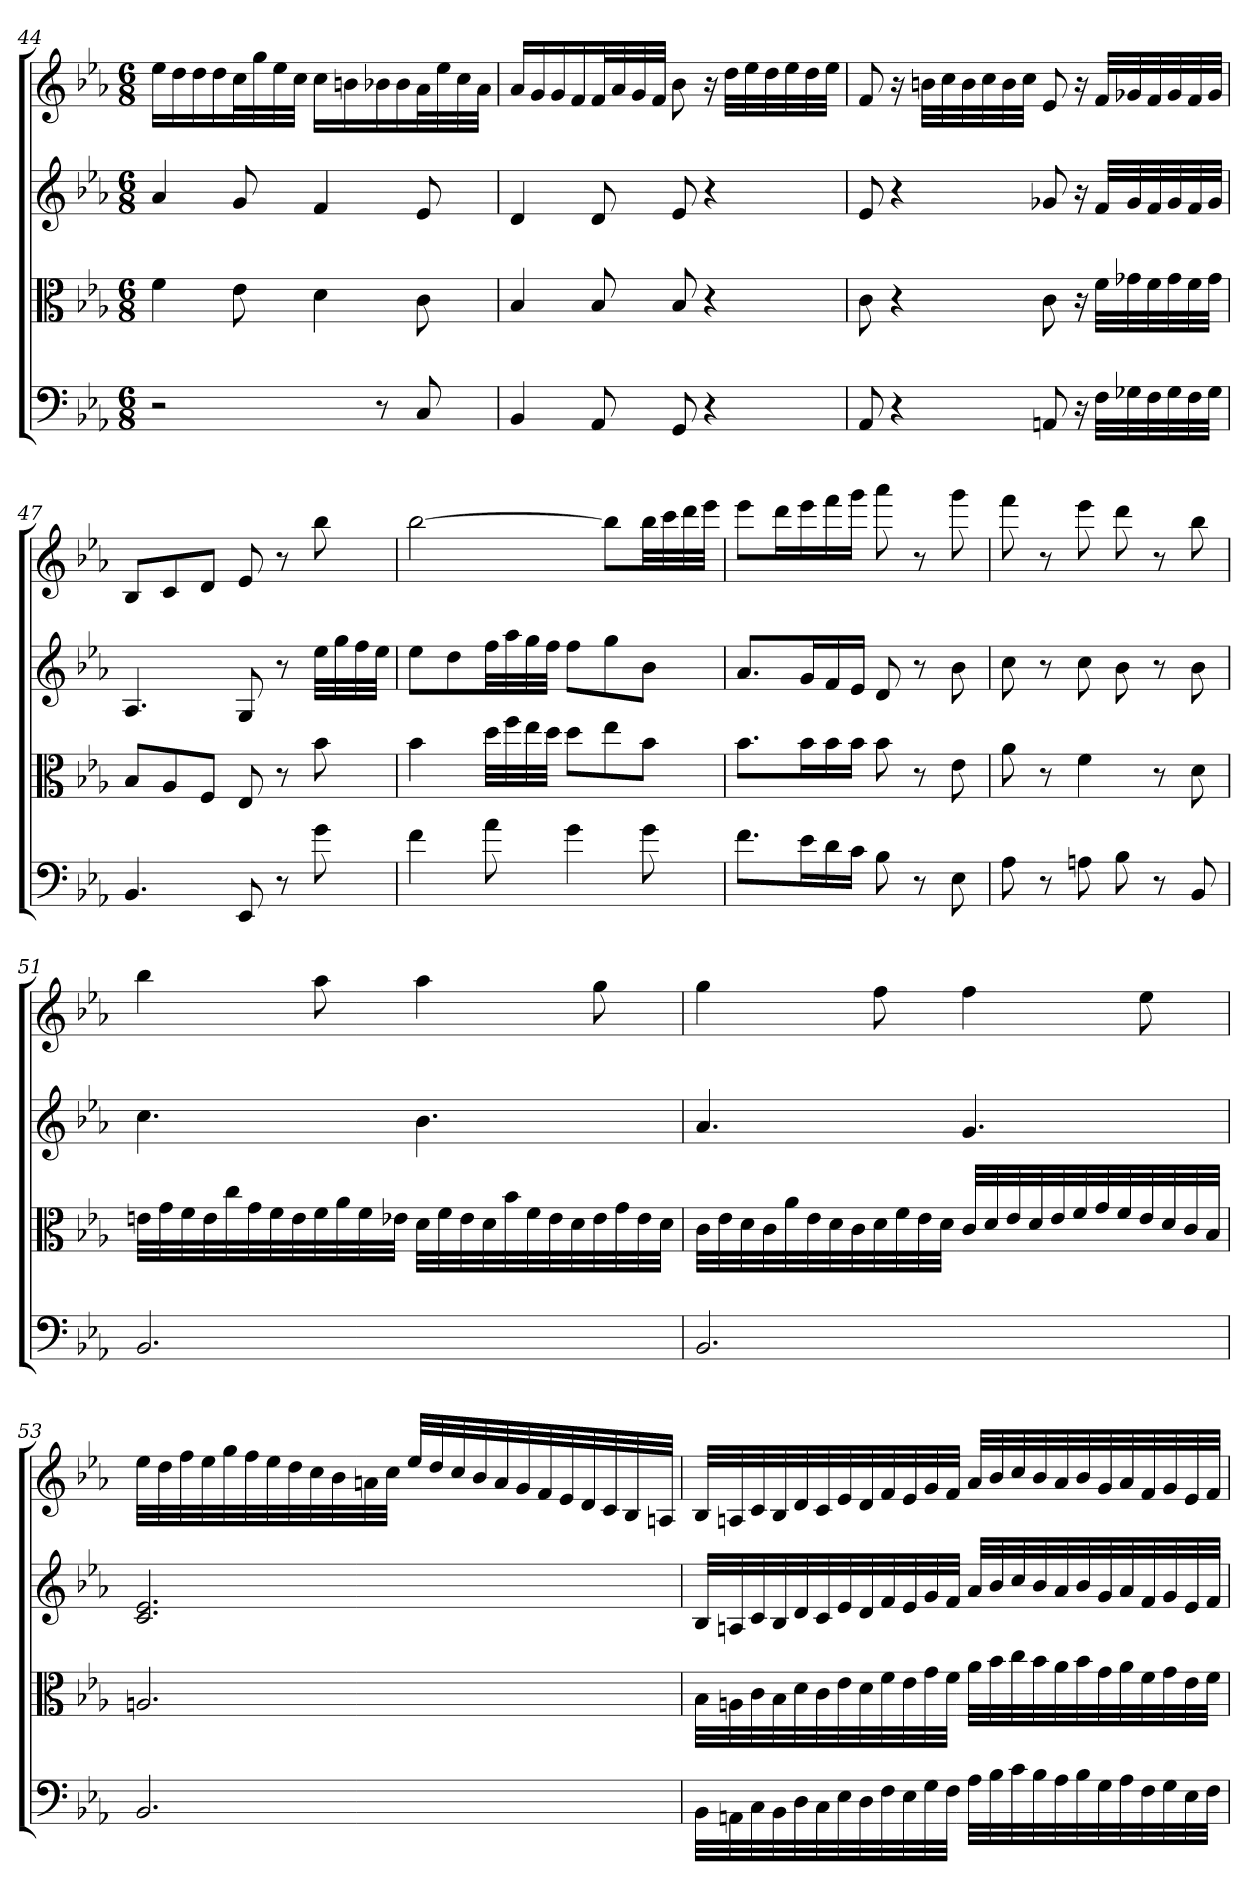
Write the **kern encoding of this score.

**kern	**kern	**kern	**kern
*part4	*part3	*part2	*part1
*staff4	*staff3	*staff2	*staff1
*clefF4	*clefC3	*	*
*k[b-e-a-]	*k[b-e-a-]	*k[b-e-a-]	*k[b-e-a-]
*E-:	*E-:	*E-:	*E-:
*M6/8	*M6/8	*M6/8	*M6/8
=44	=44	=44	=44
2r	4f	4a-	16ee-LL
.	.	.	16dd
.	.	.	16dd
.	.	.	16dd
.	8e-	8g	32ccL
.	.	.	32gg
.	.	.	32ee-
.	.	.	32ccJJJ
.	4d	4f	16ccLL
.	.	.	16bn
8r	.	.	16b-X
.	.	.	16b-
8C	8c	8e-	32a-L
.	.	.	32ee-
.	.	.	32cc
.	.	.	32a-JJJ
=45	=45	=45	=45
4BB-	4B-	4d	16a-LL
.	.	.	16g
.	.	.	16g
.	.	.	16f
8AA-	8B-	8d	32fL
.	.	.	32a-
.	.	.	32g
.	.	.	32fJJJ
8GG	8B-	8e-	8b-
4r	4r	4r	16r
.	.	.	32ddLLL
.	.	.	32ee-
.	.	.	32dd
.	.	.	32ee-
.	.	.	32dd
.	.	.	32ee-JJJ
=46	=46	=46	=46
8AA-	8c	8e-	8f
4r	4r	4r	16r
.	.	.	32bnLLL
.	.	.	32cc
.	.	.	32b
.	.	.	32cc
.	.	.	32b
.	.	.	32ccJJJ
8AAn	8c	8g-X	8e-
16r	16r	16r	16r
32F\LLL	32f\LLL	32fLLL	32fLLL
32G-X\	32g-X\	32g-	32g-X
32F\	32f\	32f	32f
32G-\	32g-\	32g-	32g-
32F\	32f\	32f	32f
32G-\JJJ	32g-\JJJ	32g-JJJ	32g-JJJ
=47	=47	=47	=47
4.BB-	8B-/L	4.A-	8B-L
.	8A-/	.	8c
.	8F/J	.	8dJ
8EE-	8E-	8G	8e-
8r	8r	8r	8r
8g	8b-	32ee-LLL	8bb-
.	.	32gg	.
.	.	32ff	.
.	.	32ee-JJJ	.
=48	=48	=48	=48
4f	4b-	8ee-L	[2bb-
.	.	8dd	.
8a-	32dd\LLL	32ffLL	.
.	32ff\	32aa-	.
.	32ee-\	32gg	.
.	32dd\JJJ	32ffJJJ	.
4g	8dd\L	8ffL	.
.	8ee-\	8gg	8bb-L]
8g	8b-\J	8b-J	32bb-LL
.	.	.	32ccc
.	.	.	32ddd
.	.	.	32eee-JJJ
=49	=49	=49	=49
8.f\L	8.b-\L	8.a-L	8eee-L
.	.	.	16dddL
16e-\L	16b-\L	16gL	16eee-
16d\	16b-\	16f	16fff
16c\JJ	16b-\JJ	16e-JJ	16gggJJ
8B-	8b-	8d	8aaa-
8r	8r	8r	8r
8E-	8e-	8b-	8ggg
=50	=50	=50	=50
8A-	8a-	8cc	8fff
8r	8r	8r	8r
8An	4f	8cc	8eee-
8B-	.	8b-	8ddd
8r	8r	8r	8r
8BB-	8d	8b-	8bb-
=51	=51	=51	=51
2.BB-	32en\LLL	4.cc	4bb-
.	32g\	.	.
.	32f\	.	.
.	32e\	.	.
.	32cc\	.	.
.	32g\	.	.
.	32f\	.	.
.	32e\	.	.
.	32f\	.	8aa-
.	32a-\	.	.
.	32f\	.	.
.	32e-X\JJJ	.	.
.	32d\LLL	4.b-	4aa-
.	32f\	.	.
.	32e-\	.	.
.	32d\	.	.
.	32b-\	.	.
.	32f\	.	.
.	32e-\	.	.
.	32d\	.	.
.	32e-\	.	8gg
.	32g\	.	.
.	32e-\	.	.
.	32d\JJJ	.	.
=52	=52	=52	=52
2.BB-	32c\LLL	4.a-	4gg
.	32e-\	.	.
.	32d\	.	.
.	32c\	.	.
.	32a-\	.	.
.	32e-\	.	.
.	32d\	.	.
.	32c\	.	.
.	32d\	.	8ff
.	32f\	.	.
.	32e-\	.	.
.	32d\JJJ	.	.
.	32c/LLL	4.g	4ff
.	32d/	.	.
.	32e-/	.	.
.	32d/	.	.
.	32e-/	.	.
.	32f/	.	.
.	32g/	.	.
.	32f/	.	.
.	32e-/	.	8ee-
.	32d/	.	.
.	32c/	.	.
.	32B-/JJJ	.	.
=53	=53	=53	=53
2.BB-	2.An	2.c 2.e-	32ee-LLL
.	.	.	32dd
.	.	.	32ff
.	.	.	32ee-
.	.	.	32gg
.	.	.	32ff
.	.	.	32ee-
.	.	.	32dd
.	.	.	32cc
.	.	.	32b-
.	.	.	32an
.	.	.	32ccJJJ
.	.	.	32ee-LLL
.	.	.	32dd
.	.	.	32cc
.	.	.	32b-
.	.	.	32a
.	.	.	32g
.	.	.	32f
.	.	.	32e-
.	.	.	32d
.	.	.	32c
.	.	.	32B-
.	.	.	32AnJJJ
=54	=54	=54	=54
32BB-\LLL	32B-\LLL	32B-LLL	32B-LLL
32AAn\	32An\	32An	32An
32C\	32c\	32c	32c
32BB-\	32B-\	32B-	32B-
32D\	32d\	32d	32d
32C\	32c\	32c	32c
32E-\	32e-\	32e-	32e-
32D\	32d\	32d	32d
32F\	32f\	32f	32f
32E-\	32e-\	32e-	32e-
32G\	32g\	32g	32g
32F\JJJ	32f\JJJ	32fJJJ	32fJJJ
32A-\LLL	32a-\LLL	32a-LLL	32a-LLL
32B-\	32b-\	32b-	32b-
32c\	32cc\	32cc	32cc
32B-\	32b-\	32b-	32b-
32A-\	32a-\	32a-	32a-
32B-\	32b-\	32b-	32b-
32G\	32g\	32g	32g
32A-\	32a-\	32a-	32a-
32F\	32f\	32f	32f
32G\	32g\	32g	32g
32E-\	32e-\	32e-	32e-
32F\JJJ	32f\JJJ	32fJJJ	32fJJJ
=	=	=	=
*-	*-	*-	*-
